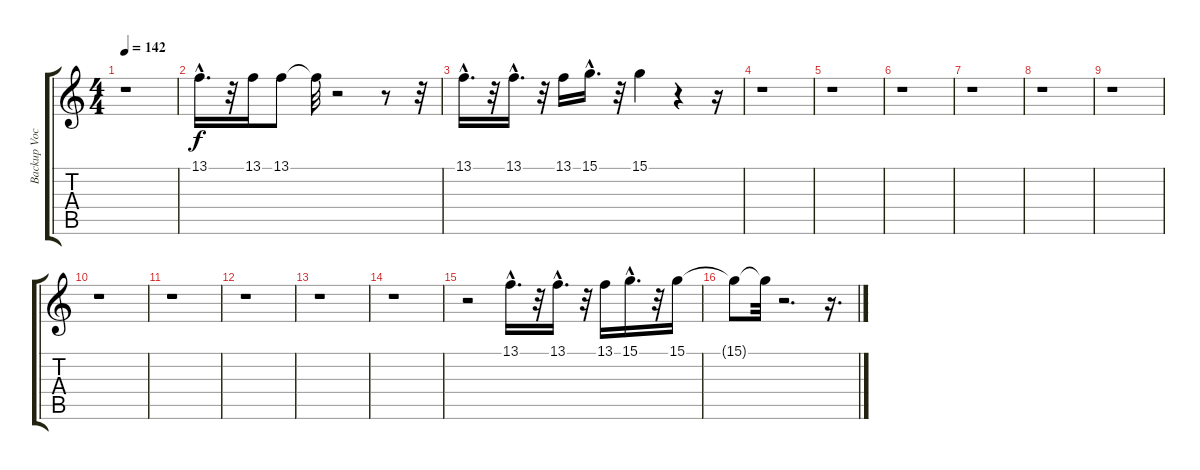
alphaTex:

\track ("Backup Vocals" "Backup Voc") {instrument sopranosax}
\staff {score tabs}
\tuning (E4 B3 G3 D3 A2 E2) {hide}
\ts (4 4)
\tempo 142
\clef g2
\ks c
r.1{dy f} |
13.1{hac}.16{d} r.32 13.1.16 13.1.8 13.1{t}.32 r.2 r.8 r.32 |
13.1{hac}.16{d} r.32 13.1{hac}.16{d} r.32 13.1.16 15.1{hac}.16{d} r.32 15.1.4 r.4 r.16 |
r.1 |
r.1 |
r.1 |
r.1 |
r.1 |
r.1 |
r.1 |
r.1 |
r.1 |
r.1 |
r.1 |
r.2 13.1{hac}.16{d} r.32 13.1{hac}.16{d} r.32 13.1.16 15.1{hac}.16{d} r.32 15.1.16 |
15.1{t}.8 15.1{t}.32 r.2{d} r.16{d}
